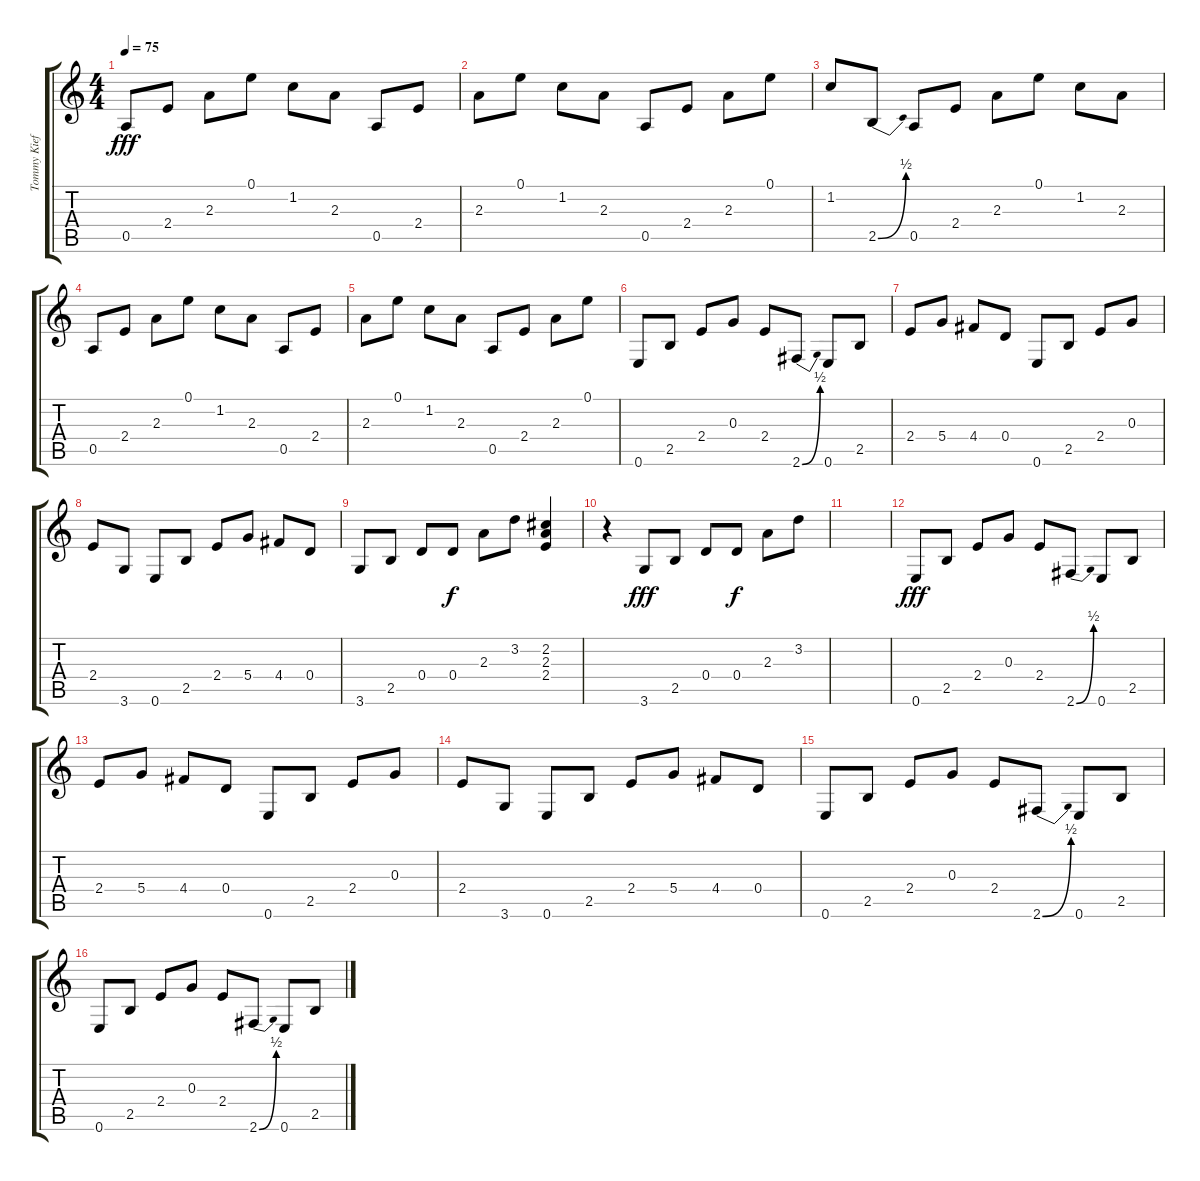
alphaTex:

\track ("Tommy Kieffer Rithm" "Tommy Kief") {instrument electricguitarjazz}
\staff {score tabs}
\tuning (E4 B3 G3 D3 A2 E2) {hide}
\ts (4 4)
\tempo 75
\clef g2
\ks c
0.5.8{dy fff} 2.4.8 2.3.8 0.1.8 1.2.8 2.3.8 0.5.8 2.4.8 |
2.3.8 0.1.8 1.2.8 2.3.8 0.5.8 2.4.8 2.3.8 0.1.8 |
1.2.8 2.5{be (bend 0 0 60 2)}.8 0.5.8 2.4.8 2.3.8 0.1.8 1.2.8 2.3.8 |
0.5.8 2.4.8 2.3.8 0.1.8 1.2.8 2.3.8 0.5.8 2.4.8 |
2.3.8 0.1.8 1.2.8 2.3.8 0.5.8 2.4.8 2.3.8 0.1.8 |
0.6.8 2.5.8 2.4.8 0.3.8 2.4.8 2.6{be (bend 0 0 60 2)}.8 0.6.8 2.5.8 |
2.4.8 5.4.8 4.4.8 0.4.8 0.6.8 2.5.8 2.4.8 0.3.8 |
2.4.8 3.6.8 0.6.8 2.5.8 2.4.8 5.4.8 4.4.8 0.4.8 |
3.6.8 2.5.8 0.4.8 0.4.8{dy f} 2.3.8 3.2.8 (2.2 2.3 2.4).4 |
r.4 3.6.8{dy fff} 2.5.8 0.4.8 0.4.8{dy f} 2.3.8 3.2.8 |
|
0.6.8{dy fff} 2.5.8 2.4.8 0.3.8 2.4.8 2.6{be (bend 0 0 60 2)}.8 0.6.8 2.5.8 |
2.4.8 5.4.8 4.4.8 0.4.8 0.6.8 2.5.8 2.4.8 0.3.8 |
2.4.8 3.6.8 0.6.8 2.5.8 2.4.8 5.4.8 4.4.8 0.4.8 |
0.6.8 2.5.8 2.4.8 0.3.8 2.4.8 2.6{be (bend 0 0 60 2)}.8 0.6.8 2.5.8 |
0.6.8 2.5.8 2.4.8 0.3.8 2.4.8 2.6{be (bend 0 0 60 2)}.8 0.6.8 2.5.8
